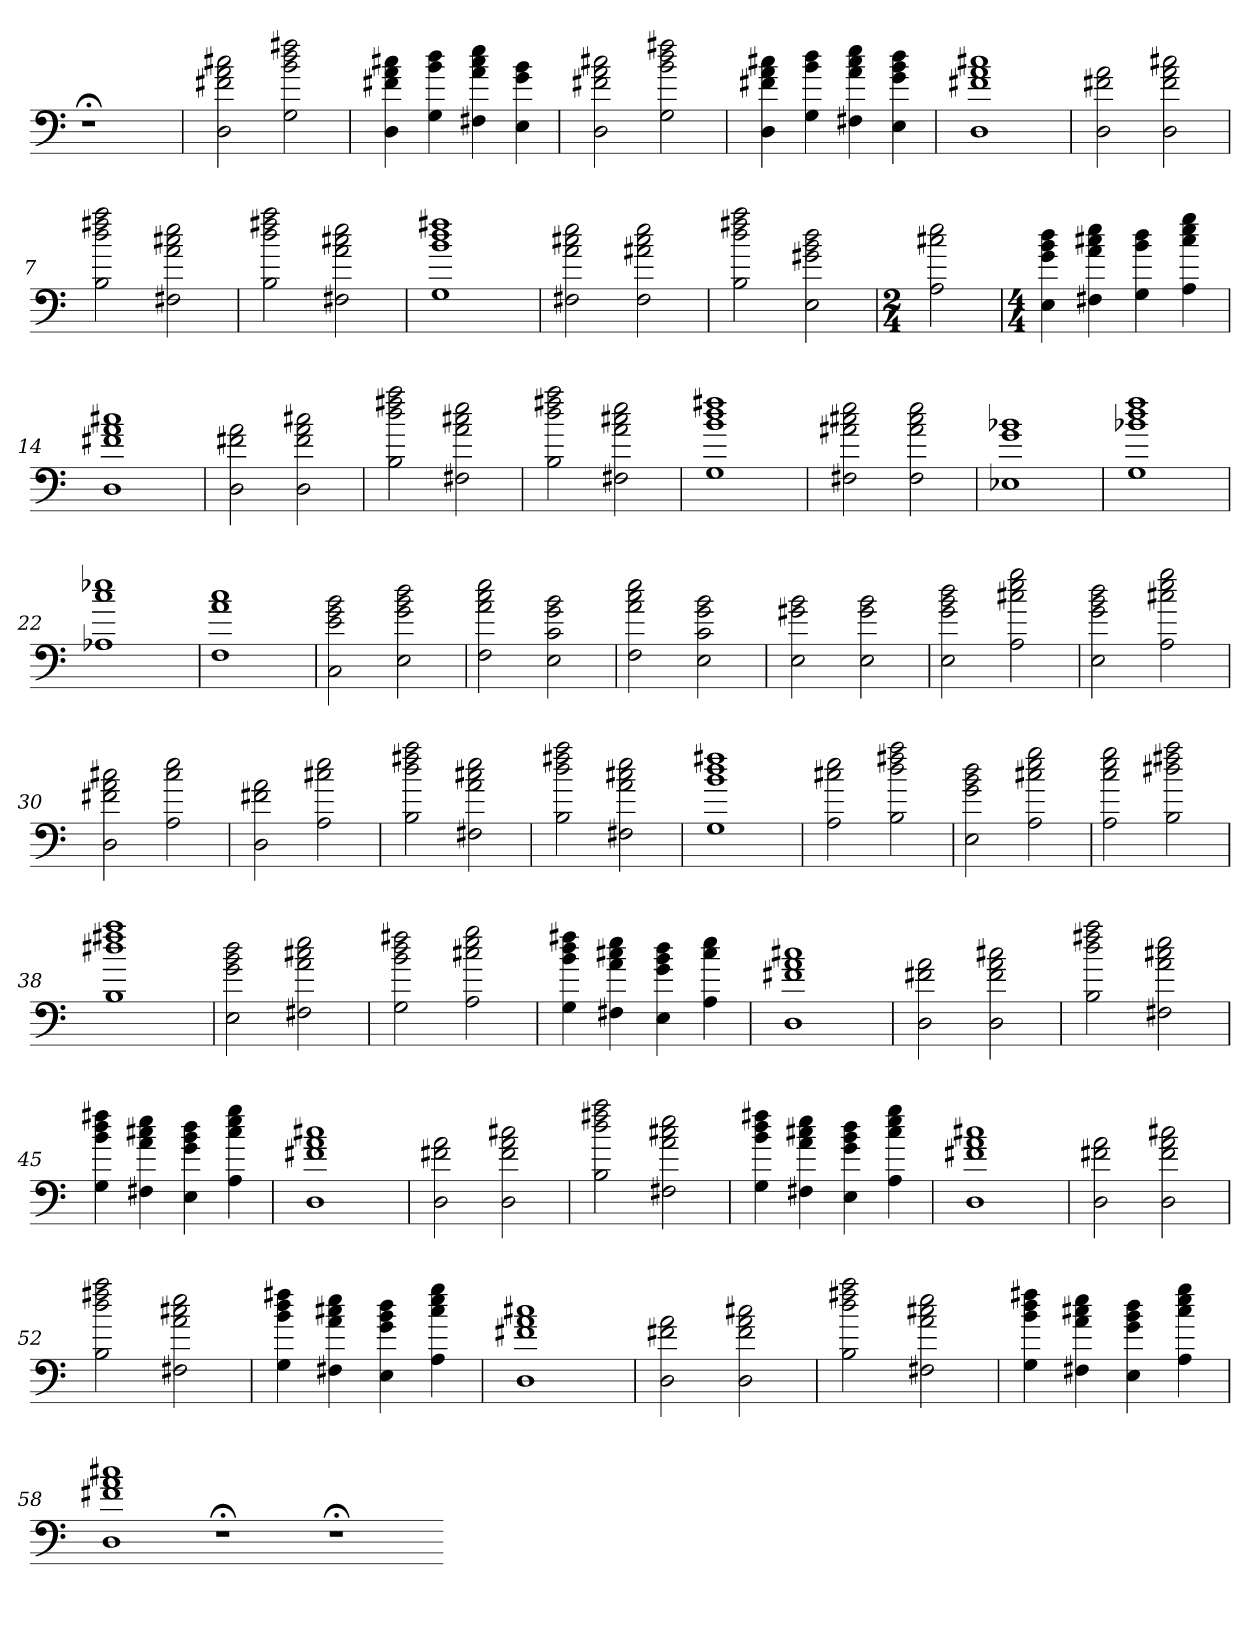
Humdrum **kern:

**kern
*part1
*staff1
=
1r;<
=1
2D 2f#X 2a 2cc#X
2G 2b 2dd 2ff#X
=2
4D 4f#X 4a 4cc#X
4G 4b 4dd
4F#X 4a 4cc# 4ee
4E 4g 4b
=3
2D 2f#X 2a 2cc#X
2G 2b 2dd 2ff#X
=4
4D 4f#X 4a 4cc#X
4G 4b 4dd
4F#X 4a 4cc# 4ee
4E 4g 4b 4dd
=5
1D 1f#X 1a 1cc#X
=6
2D 2f#X 2a
2D 2f# 2a 2cc#X
=7
2B 2dd 2ff#X 2aa
2F#X 2a 2cc#X 2ee
=8
2B 2dd 2ff#X 2aa
2F#X 2a 2cc#X 2ee
=9
1G 1b 1dd 1ff#X
=10
2F#X 2a 2cc#X 2ee
2F# 2a#X 2cc# 2ee
=11
2B 2dd 2ff#X 2aa
2E 2g#X 2b 2dd
=12
*M2/4
2A 2cc#X 2ee
=13
*M4/4
4E 4g 4b 4dd
4F#X 4a 4cc#X 4ee
4G 4b 4dd
4A 4cc# 4ee 4gg
=14
1D 1f#X 1a 1cc#X
=15
2D 2f#X 2a
2D 2f# 2a 2cc#X
=16
2B 2dd 2ff#X 2aa
2F#X 2a 2cc#X 2ee
=17
2B 2dd 2ff#X 2aa
2F#X 2a 2cc#X 2ee
=18
1G 1b 1dd 1ff#X
=19
2F#X 2a#X 2cc#X 2ee
2F# 2a# 2cc# 2ee
=20
1E-X 1g 1b-X
=21
1G 1b-X 1dd 1ff
=22
1A-X 1cc 1ee-X
=23
1F 1a 1cc
=24
2C 2e 2g 2b
2E 2g 2b 2dd
=25
2F 2a 2cc 2ee
2E 2c 2g 2b
=26
2F 2a 2cc 2ee
2E 2c 2g 2b
=27
2E 2g#X 2b
2E 2g# 2b
=28
2E 2g 2b 2dd
2A 2cc#X 2ee 2gg
=29
2E 2g 2b 2dd
2A 2cc#X 2ee 2gg
=30
2D 2f#X 2a 2cc#X
2A 2cc# 2ee
=31
2D 2f#X 2a
2A 2cc#X 2ee
=32
2B 2dd 2ff#X 2aa
2F#X 2a 2cc#X 2ee
=33
2B 2dd 2ff#X 2aa
2F#X 2a 2cc#X 2ee
=34
1G 1b 1dd 1ff#X
=35
2A 2cc#X 2ee
2B 2dd 2ff#X 2aa
=36
2E 2g 2b 2dd
2A 2cc#X 2ee 2gg
=37
2A 2cc 2ee 2gg
2B 2dd#X 2ff#X 2aa
=38
1B 1dd#X 1ff#X 1aa
=39
2E 2g 2b 2dd
2F#X 2a 2cc#X 2ee
=40
2G 2b 2dd 2ff#X
2A 2cc#X 2ee 2gg
=41
4G 4b 4dd 4ff#X
4F#X 4a 4cc#X 4ee
4E 4g 4b 4dd
4A 4cc# 4ee
=42
1D 1f#X 1a 1cc#X
=43
2D 2f#X 2a
2D 2f# 2a 2cc#X
=44
2B 2dd 2ff#X 2aa
2F#X 2a 2cc#X 2ee
=45
4G 4b 4dd 4ff#X
4F#X 4a 4cc#X 4ee
4E 4g 4b 4dd
4A 4cc# 4ee 4gg
=46
1D 1f#X 1a 1cc#X
=47
2D 2f#X 2a
2D 2f# 2a 2cc#X
=48
2B 2dd 2ff#X 2aa
2F#X 2a 2cc#X 2ee
=49
4G 4b 4dd 4ff#X
4F#X 4a 4cc#X 4ee
4E 4g 4b 4dd
4A 4cc# 4ee 4gg
=50
1D 1f#X 1a 1cc#X
=51
2D 2f#X 2a
2D 2f# 2a 2cc#X
=52
2B 2dd 2ff#X 2aa
2F#X 2a 2cc#X 2ee
=53
4G 4b 4dd 4ff#X
4F#X 4a 4cc#X 4ee
4E 4g 4b 4dd
4A 4cc# 4ee 4gg
=54
1D 1f#X 1a 1cc#X
=55
2D 2f#X 2a
2D 2f# 2a 2cc#X
=56
2B 2dd 2ff#X 2aa
2F#X 2a 2cc#X 2ee
=57
4G 4b 4dd 4ff#X
4F#X 4a 4cc#X 4ee
4E 4g 4b 4dd
4A 4cc# 4ee 4gg
=58
1D 1f#X 1a 1cc#X
1r;<
1r;<
=-
*-
